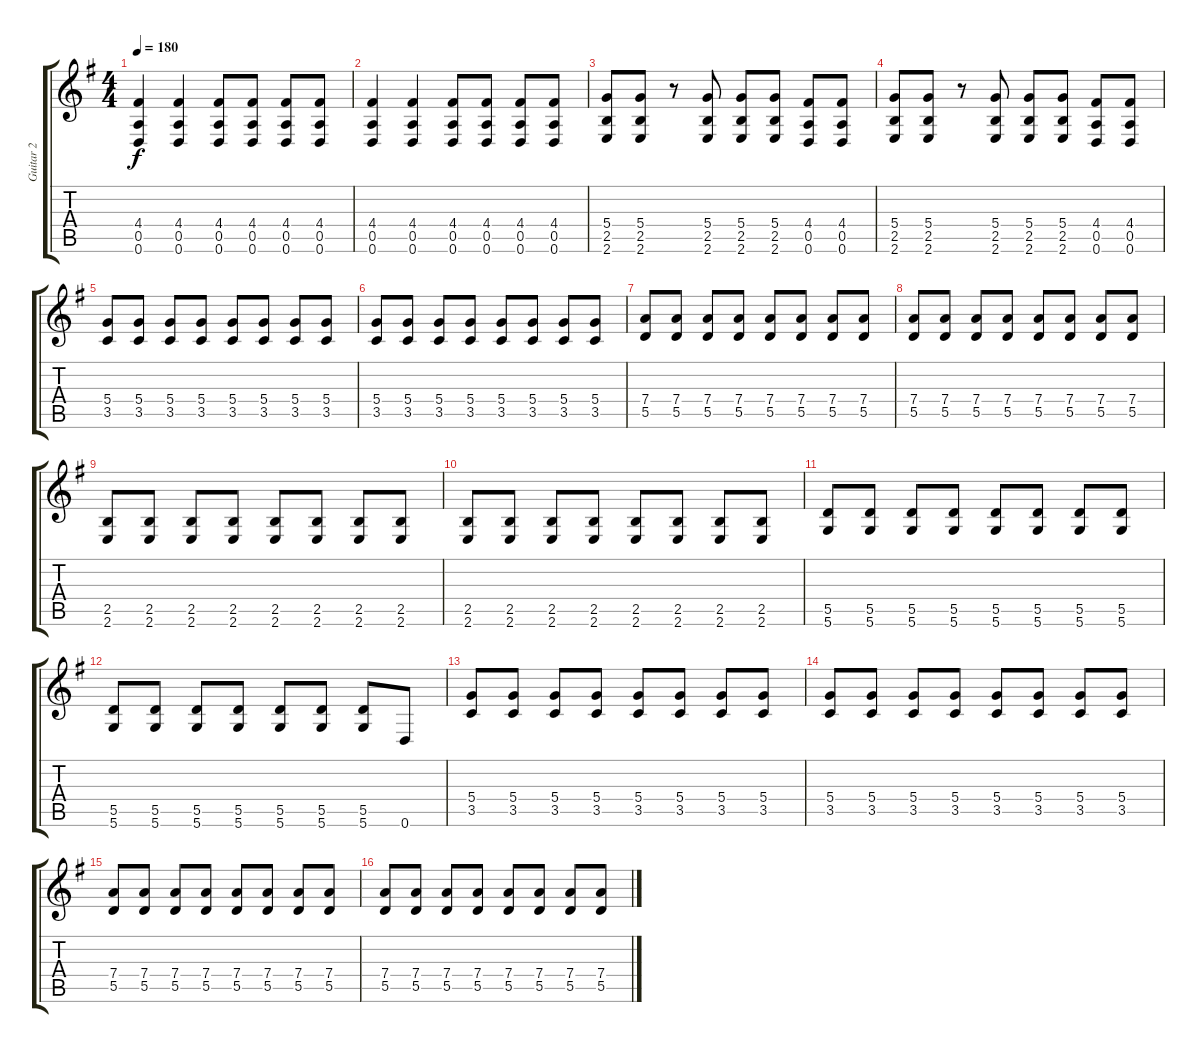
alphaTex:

\track ("Guitar 2" "Guitar 2") {instrument distortionguitar}
\staff {score tabs}
\tuning (E4 B3 G3 D3 A2 D2) {hide}
\ts (4 4)
\tempo 180
\clef g2
\ks g
(4.4 0.5 0.6).4{dy f} (4.4 0.5 0.6).4 (4.4 0.5 0.6).8 (4.4 0.5 0.6).8 (4.4 0.5 0.6).8 (4.4 0.5 0.6).8 |
(4.4 0.5 0.6).4 (4.4 0.5 0.6).4 (4.4 0.5 0.6).8 (4.4 0.5 0.6).8 (4.4 0.5 0.6).8 (4.4 0.5 0.6).8 |
(5.4 2.5 2.6).8 (5.4 2.5 2.6).8 r.8 (5.4 2.5 2.6).8 (5.4 2.5 2.6).8 (5.4 2.5 2.6).8 (4.4 0.5 0.6).8 (4.4 0.5 0.6).8 |
(5.4 2.5 2.6).8 (5.4 2.5 2.6).8 r.8 (5.4 2.5 2.6).8 (5.4 2.5 2.6).8 (5.4 2.5 2.6).8 (4.4 0.5 0.6).8 (4.4 0.5 0.6).8 |
(5.4 3.5).8 (5.4 3.5).8 (5.4 3.5).8 (5.4 3.5).8 (5.4 3.5).8 (5.4 3.5).8 (5.4 3.5).8 (5.4 3.5).8 |
(5.4 3.5).8 (5.4 3.5).8 (5.4 3.5).8 (5.4 3.5).8 (5.4 3.5).8 (5.4 3.5).8 (5.4 3.5).8 (5.4 3.5).8 |
(7.4 5.5).8 (7.4 5.5).8 (7.4 5.5).8 (7.4 5.5).8 (7.4 5.5).8 (7.4 5.5).8 (7.4 5.5).8 (7.4 5.5).8 |
(7.4 5.5).8 (7.4 5.5).8 (7.4 5.5).8 (7.4 5.5).8 (7.4 5.5).8 (7.4 5.5).8 (7.4 5.5).8 (7.4 5.5).8 |
(2.5 2.6).8 (2.5 2.6).8 (2.5 2.6).8 (2.5 2.6).8 (2.5 2.6).8 (2.5 2.6).8 (2.5 2.6).8 (2.5 2.6).8 |
(2.5 2.6).8 (2.5 2.6).8 (2.5 2.6).8 (2.5 2.6).8 (2.5 2.6).8 (2.5 2.6).8 (2.5 2.6).8 (2.5 2.6).8 |
(5.5 5.6).8 (5.5 5.6).8 (5.5 5.6).8 (5.5 5.6).8 (5.5 5.6).8 (5.5 5.6).8 (5.5 5.6).8 (5.5 5.6).8 |
(5.5 5.6).8 (5.5 5.6).8 (5.5 5.6).8 (5.5 5.6).8 (5.5 5.6).8 (5.5 5.6).8 (5.5 5.6).8 0.6.8 |
(5.4 3.5).8 (5.4 3.5).8 (5.4 3.5).8 (5.4 3.5).8 (5.4 3.5).8 (5.4 3.5).8 (5.4 3.5).8 (5.4 3.5).8 |
(5.4 3.5).8 (5.4 3.5).8 (5.4 3.5).8 (5.4 3.5).8 (5.4 3.5).8 (5.4 3.5).8 (5.4 3.5).8 (5.4 3.5).8 |
(7.4 5.5).8 (7.4 5.5).8 (7.4 5.5).8 (7.4 5.5).8 (7.4 5.5).8 (7.4 5.5).8 (7.4 5.5).8 (7.4 5.5).8 |
(7.4 5.5).8 (7.4 5.5).8 (7.4 5.5).8 (7.4 5.5).8 (7.4 5.5).8 (7.4 5.5).8 (7.4 5.5).8 (7.4 5.5).8
